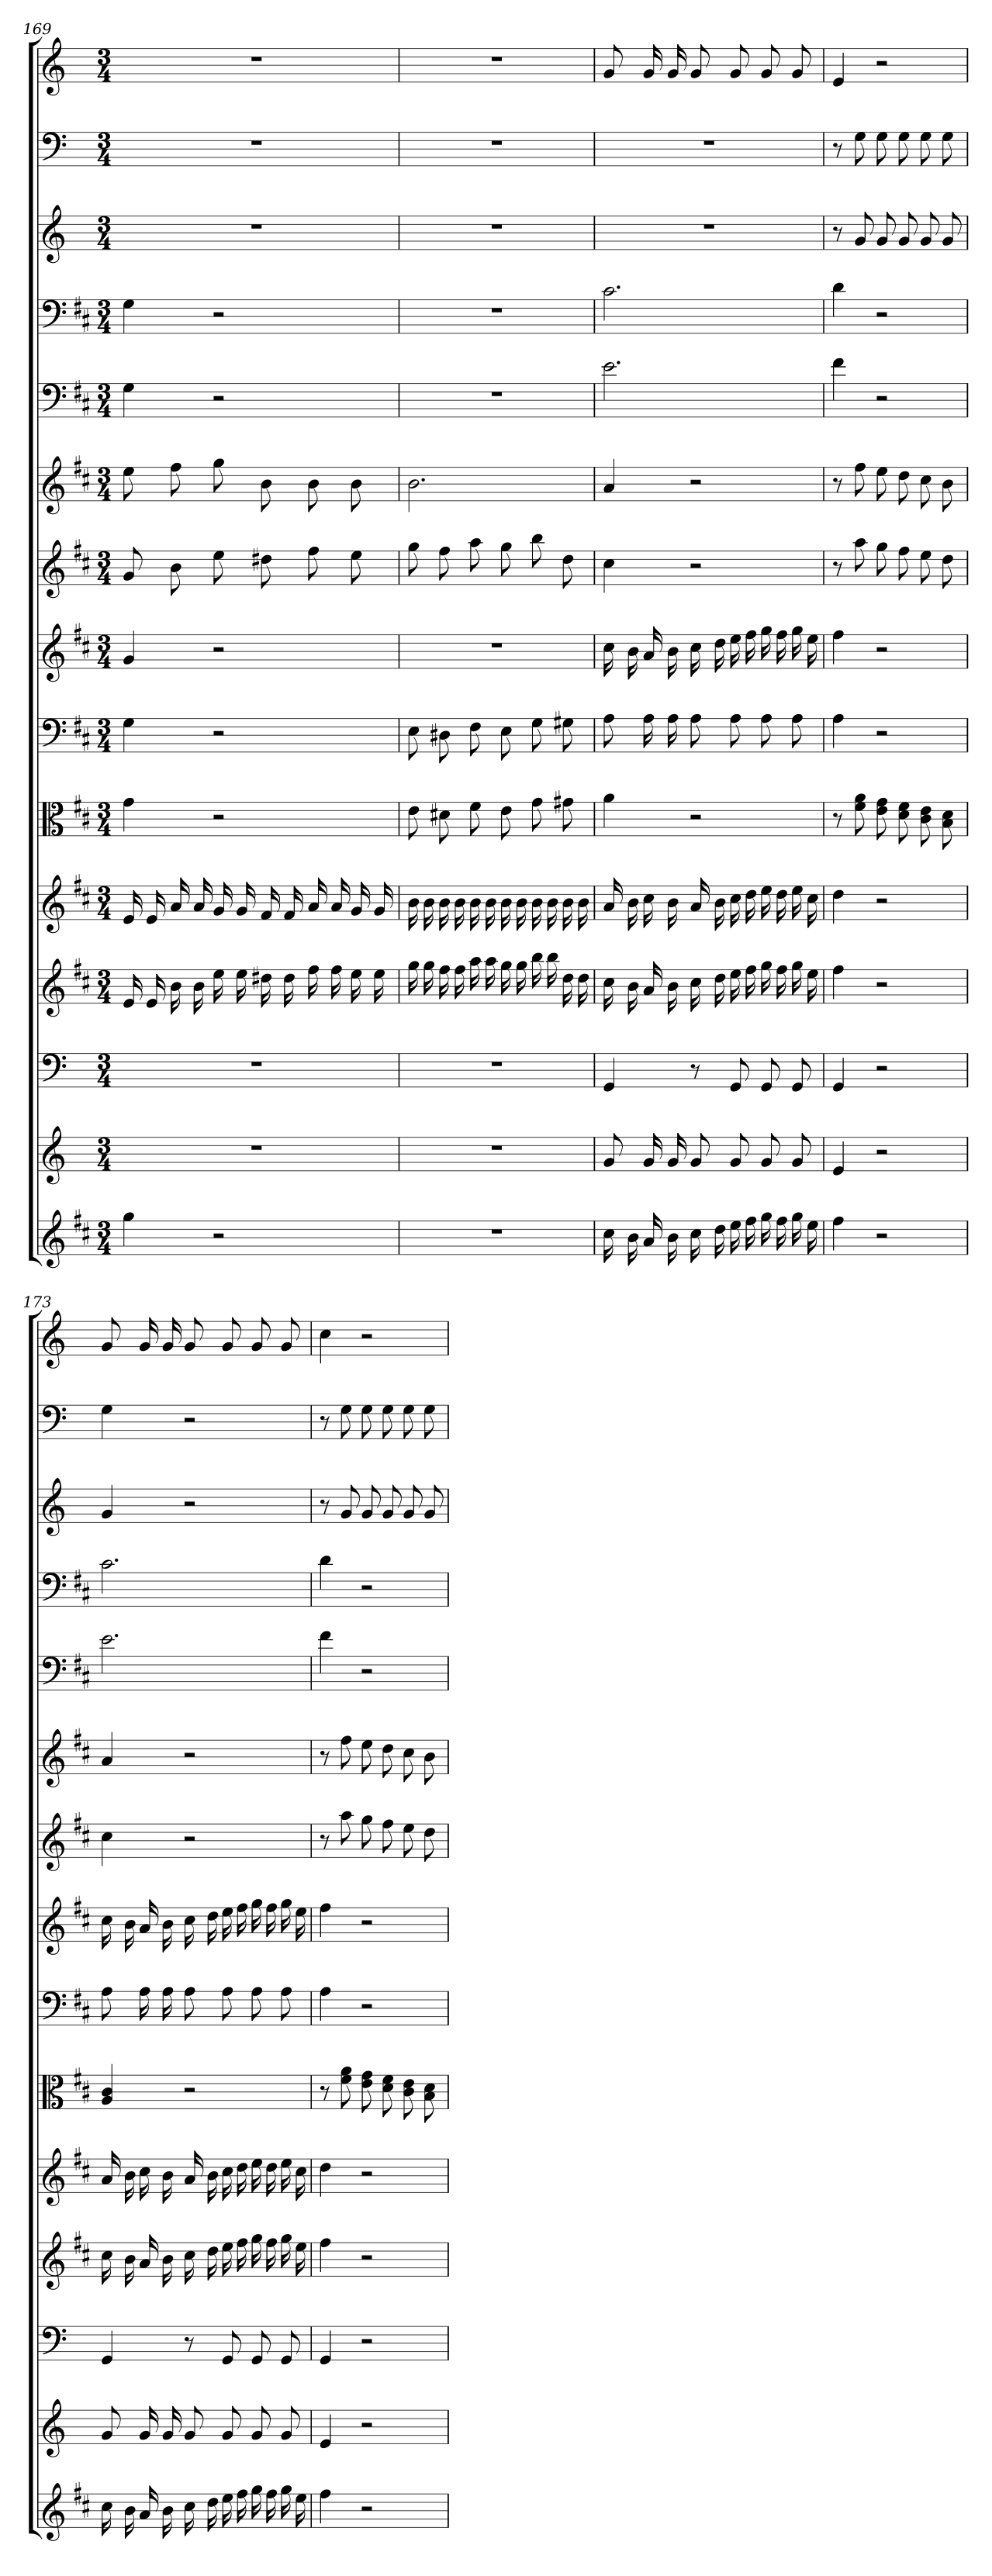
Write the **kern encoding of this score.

**kern	**kern	**kern	**kern	**kern	**kern	**kern	**kern	**kern	**kern	**kern	**kern	**kern	**kern	**kern
*part15	*part14	*part13	*part12	*part11	*part10	*part9	*part8	*part7	*part6	*part5	*part4	*part3	*part2	*part1
*staff15	*staff14	*staff13	*staff12	*staff11	*staff10	*staff9	*staff8	*staff7	*staff6	*staff5	*staff4	*staff3	*staff2	*staff1
*	*	*clefF4	*	*	*clefC3	*clefF4	*	*	*	*clefF4	*clefF4	*	*	*
*k[f#c#]	*k[]	*k[]	*k[f#c#]	*k[f#c#]	*k[f#c#]	*k[f#c#]	*k[f#c#]	*k[f#c#]	*k[f#c#]	*k[f#c#]	*k[f#c#]	*k[]	*k[]	*k[]
*M3/4	*M3/4	*M3/4	*M3/4	*M3/4	*M3/4	*M3/4	*M3/4	*M3/4	*M3/4	*M3/4	*M3/4	*M3/4	*M3/4	*M3/4
=169	=169	=169	=169	=169	=169	=169	=169	=169	=169	=169	=169	=169	=169	=169
4gg	2.r	2.r	16e	16e	4g	4G	4g	8g	8ee	4G	4G	2.r	2.r	2.r
.	.	.	16e	16e	.	.	.	.	.	.	.	.	.	.
.	.	.	16b	16a	.	.	.	8b	8ff#	.	.	.	.	.
.	.	.	16b	16a	.	.	.	.	.	.	.	.	.	.
2r	.	.	16ee	16g	2r	2r	2r	8ee	8gg	2r	2r	.	.	.
.	.	.	16ee	16g	.	.	.	.	.	.	.	.	.	.
.	.	.	16dd#X	16f#	.	.	.	8dd#X	8b	.	.	.	.	.
.	.	.	16dd#	16f#	.	.	.	.	.	.	.	.	.	.
.	.	.	16ff#	16a	.	.	.	8ff#	8b	.	.	.	.	.
.	.	.	16ff#	16a	.	.	.	.	.	.	.	.	.	.
.	.	.	16ee	16g	.	.	.	8ee	8b	.	.	.	.	.
.	.	.	16ee	16g	.	.	.	.	.	.	.	.	.	.
=170	=170	=170	=170	=170	=170	=170	=170	=170	=170	=170	=170	=170	=170	=170
2.r	2.r	2.r	16gg	16b	8e	8E	2.r	8gg	2.b	2.r	2.r	2.r	2.r	2.r
.	.	.	16gg	16b	.	.	.	.	.	.	.	.	.	.
.	.	.	16ff#	16b	8d#X	8D#X	.	8ff#	.	.	.	.	.	.
.	.	.	16ff#	16b	.	.	.	.	.	.	.	.	.	.
.	.	.	16aa	16b	8f#	8F#	.	8aa	.	.	.	.	.	.
.	.	.	16aa	16b	.	.	.	.	.	.	.	.	.	.
.	.	.	16gg	16b	8e	8E	.	8gg	.	.	.	.	.	.
.	.	.	16gg	16b	.	.	.	.	.	.	.	.	.	.
.	.	.	16bb	16b	8g	8G	.	8bb	.	.	.	.	.	.
.	.	.	16bb	16b	.	.	.	.	.	.	.	.	.	.
.	.	.	16dd	16b	8g#X	8G#X	.	8dd	.	.	.	.	.	.
.	.	.	16dd	16b	.	.	.	.	.	.	.	.	.	.
=171	=171	=171	=171	=171	=171	=171	=171	=171	=171	=171	=171	=171	=171	=171
16cc#	8g	4GG	16cc#	16a	4a	8A	16cc#	4cc#	4a	2.e	2.c#	2.r	2.r	8g
16b	.	.	16b	16b	.	.	16b	.	.	.	.	.	.	.
16a	16g	.	16a	16cc#	.	16A	16a	.	.	.	.	.	.	16g
16b	16g	.	16b	16b	.	16A	16b	.	.	.	.	.	.	16g
16cc#	8g	8r	16cc#	16a	2r	8A	16cc#	2r	2r	.	.	.	.	8g
16dd	.	.	16dd	16b	.	.	16dd	.	.	.	.	.	.	.
16ee	8g	8GG	16ee	16cc#	.	8A	16ee	.	.	.	.	.	.	8g
16ff#	.	.	16ff#	16dd	.	.	16ff#	.	.	.	.	.	.	.
16gg	8g	8GG	16gg	16ee	.	8A	16gg	.	.	.	.	.	.	8g
16ff#	.	.	16ff#	16dd	.	.	16ff#	.	.	.	.	.	.	.
16gg	8g	8GG	16gg	16ee	.	8A	16gg	.	.	.	.	.	.	8g
16ee	.	.	16ee	16cc#	.	.	16ee	.	.	.	.	.	.	.
=172	=172	=172	=172	=172	=172	=172	=172	=172	=172	=172	=172	=172	=172	=172
4ff#	4e	4GG	4ff#	4dd	8r	4A	4ff#	8r	8r	4f#	4d	8r	8r	4e
.	.	.	.	.	8f# 8a	.	.	8aa	8ff#	.	.	8g	8G	.
2r	2r	2r	2r	2r	8e 8g	2r	2r	8gg	8ee	2r	2r	8g	8G	2r
.	.	.	.	.	8d 8f#	.	.	8ff#	8dd	.	.	8g	8G	.
.	.	.	.	.	8c# 8e	.	.	8ee	8cc#	.	.	8g	8G	.
.	.	.	.	.	8B 8d	.	.	8dd	8b	.	.	8g	8G	.
=173	=173	=173	=173	=173	=173	=173	=173	=173	=173	=173	=173	=173	=173	=173
16cc#	8g	4GG	16cc#	16a	4A 4c#	8A	16cc#	4cc#	4a	2.e	2.c#	4g	4G	8g
16b	.	.	16b	16b	.	.	16b	.	.	.	.	.	.	.
16a	16g	.	16a	16cc#	.	16A	16a	.	.	.	.	.	.	16g
16b	16g	.	16b	16b	.	16A	16b	.	.	.	.	.	.	16g
16cc#	8g	8r	16cc#	16a	2r	8A	16cc#	2r	2r	.	.	2r	2r	8g
16dd	.	.	16dd	16b	.	.	16dd	.	.	.	.	.	.	.
16ee	8g	8GG	16ee	16cc#	.	8A	16ee	.	.	.	.	.	.	8g
16ff#	.	.	16ff#	16dd	.	.	16ff#	.	.	.	.	.	.	.
16gg	8g	8GG	16gg	16ee	.	8A	16gg	.	.	.	.	.	.	8g
16ff#	.	.	16ff#	16dd	.	.	16ff#	.	.	.	.	.	.	.
16gg	8g	8GG	16gg	16ee	.	8A	16gg	.	.	.	.	.	.	8g
16ee	.	.	16ee	16cc#	.	.	16ee	.	.	.	.	.	.	.
=174	=174	=174	=174	=174	=174	=174	=174	=174	=174	=174	=174	=174	=174	=174
4ff#	4e	4GG	4ff#	4dd	8r	4A	4ff#	8r	8r	4f#	4d	8r	8r	4cc
.	.	.	.	.	8f# 8a	.	.	8aa	8ff#	.	.	8g	8G	.
2r	2r	2r	2r	2r	8e 8g	2r	2r	8gg	8ee	2r	2r	8g	8G	2r
.	.	.	.	.	8d 8f#	.	.	8ff#	8dd	.	.	8g	8G	.
.	.	.	.	.	8c# 8e	.	.	8ee	8cc#	.	.	8g	8G	.
.	.	.	.	.	8B 8d	.	.	8dd	8b	.	.	8g	8G	.
=	=	=	=	=	=	=	=	=	=	=	=	=	=	=
*-	*-	*-	*-	*-	*-	*-	*-	*-	*-	*-	*-	*-	*-	*-
